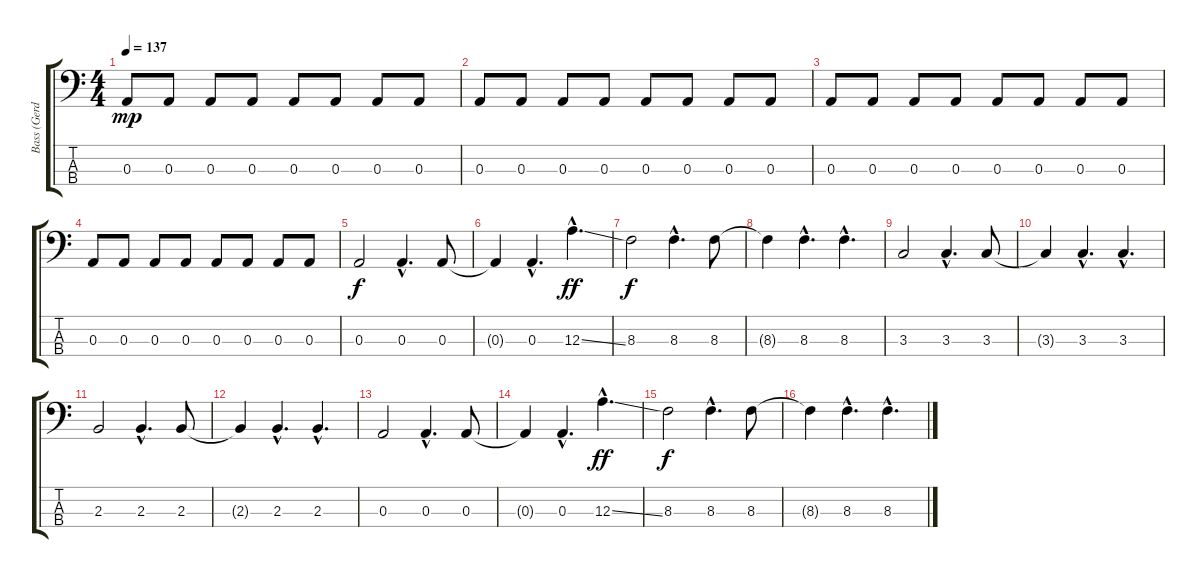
\track ("Bass (Gerd)" "Bass (Gerd") {instrument electricbassfinger}
\staff {score tabs}
\tuning (G2 D2 A1 E1) {hide}
\ts (4 4)
\tempo 137
\clef f4
\ks c
0.3.8{dy mp} 0.3.8 0.3.8 0.3.8 0.3.8 0.3.8 0.3.8 0.3.8 |
0.3.8 0.3.8 0.3.8 0.3.8 0.3.8 0.3.8 0.3.8 0.3.8 |
0.3.8 0.3.8 0.3.8 0.3.8 0.3.8 0.3.8 0.3.8 0.3.8 |
0.3.8 0.3.8 0.3.8 0.3.8 0.3.8 0.3.8 0.3.8 0.3.8 |
0.3.2{dy f volume 12} 0.3{hac}.4{d} 0.3.8 |
0.3{t}.4 0.3{hac}.4{d} 12.3{ss hac}.4{d dy ff} |
8.3.2{dy f} 8.3{hac}.4{d} 8.3.8 |
8.3{t}.4 8.3{hac}.4{d} 8.3{hac}.4{d} |
3.3.2 3.3{hac}.4{d} 3.3.8 |
3.3{t}.4 3.3{hac}.4{d} 3.3{hac}.4{d} |
2.3.2 2.3{hac}.4{d} 2.3.8 |
2.3{t}.4 2.3{hac}.4{d} 2.3{hac}.4{d} |
0.3.2{volume 12} 0.3{hac}.4{d} 0.3.8 |
0.3{t}.4 0.3{hac}.4{d} 12.3{ss hac}.4{d dy ff} |
8.3.2{dy f} 8.3{hac}.4{d} 8.3.8 |
8.3{t}.4 8.3{hac}.4{d} 8.3{hac}.4{d}
